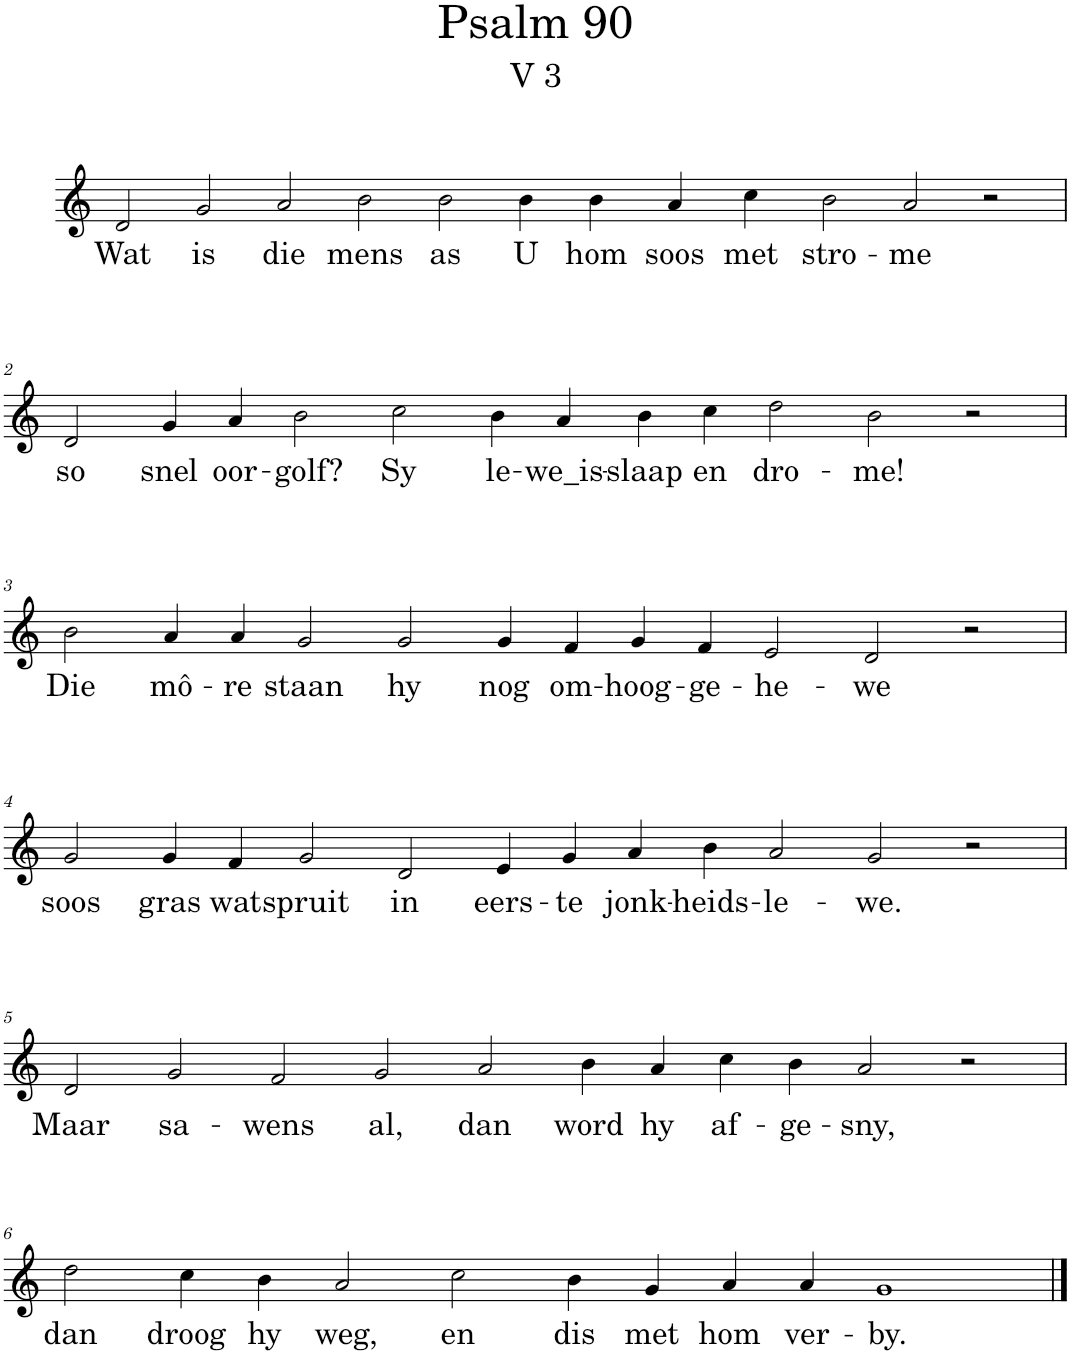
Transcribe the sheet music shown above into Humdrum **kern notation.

**kern	**text
*part1	*part1
*staff1	*staff1
*I"Pipe Organ	*
*I'Org.	*
*clefG2	*
*k[]	*
*M20/4	*
=1	=1
!	!LO:LY:b
2d/	Wat
!	!LO:LY:b
2g/	is
!	!LO:LY:b
2a/	die
!	!LO:LY:b
2b\	mens
!	!LO:LY:b
2b\	as
!	!LO:LY:b
4b\	U
!	!LO:LY:b
4b\	hom
!	!LO:LY:b
4a/	soos
!	!LO:LY:b
4cc\	met
!	!LO:LY:b
2b\	stro-
!	!LO:LY:b
2a/	-me
2r	.
!!LO:LB:g=z
=2	=2
*M18/4	*
!	!LO:LY:b
2d/	so
!	!LO:LY:b
4g/	snel
!	!LO:LY:b
4a/	oor-
!	!LO:LY:b
2b\	-golf?
!	!LO:LY:b
2cc\	Sy
!	!LO:LY:b
4b\	le-
!	!LO:LY:b
4a/	-we_is-
!	!LO:LY:b
4b\	-slaap
!	!LO:LY:b
4cc\	en
!	!LO:LY:b
2dd\	dro-
!	!LO:LY:b
2b\	-me!
2r	.
!!LO:LB:g=z
=3	=3
!	!LO:LY:b
2b\	Die
!	!LO:LY:b
4a/	mô-
!	!LO:LY:b
4a/	-re
!	!LO:LY:b
2g/	staan
!	!LO:LY:b
2g/	hy
!	!LO:LY:b
4g/	nog
!	!LO:LY:b
4f/	om-
!	!LO:LY:b
4g/	-hoog-
!	!LO:LY:b
4f/	-ge-
!	!LO:LY:b
2e/	-he-
!	!LO:LY:b
2d/	-we
2r	.
!!LO:LB:g=z
=4	=4
!	!LO:LY:b
2g/	soos
!	!LO:LY:b
4g/	gras
!	!LO:LY:b
4f/	wat
!	!LO:LY:b
2g/	spruit
!	!LO:LY:b
2d/	in
!	!LO:LY:b
4e/	eers-
!	!LO:LY:b
4g/	-te
!	!LO:LY:b
4a/	jonk-
!	!LO:LY:b
4b\	-heids-
!	!LO:LY:b
2a/	-le-
!	!LO:LY:b
2g/	-we.
2r	.
!!LO:LB:g=z
=5	=5
!	!LO:LY:b
2d/	Maar
!	!LO:LY:b
2g/	sa-
!	!LO:LY:b
2f/	-wens
!	!LO:LY:b
2g/	al,
!	!LO:LY:b
2a/	dan
!	!LO:LY:b
4b\	word
!	!LO:LY:b
4a/	hy
!	!LO:LY:b
4cc\	af-
!	!LO:LY:b
4b\	-ge-
!	!LO:LY:b
2a/	-sny,
2r	.
!!LO:LB:g=z
=6	=6
*M16/4	*
!	!LO:LY:b
2dd\	dan
!	!LO:LY:b
4cc\	droog
!	!LO:LY:b
4b\	hy
!	!LO:LY:b
2a/	weg,
!	!LO:LY:b
2cc\	en
!	!LO:LY:b
4b\	dis
!	!LO:LY:b
4g/	met
!	!LO:LY:b
4a/	hom
!	!LO:LY:b
4a/	ver-
!	!LO:LY:b
1g	-by.
==	==
*-	*-
